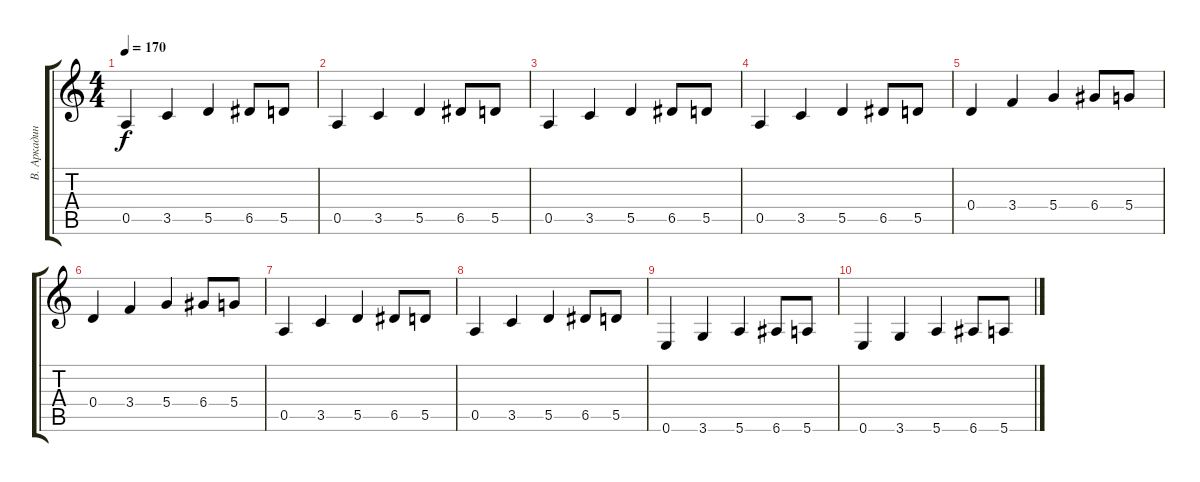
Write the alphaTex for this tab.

\track ("В. Аркадин" "В. Аркадин") {instrument electricguitarmuted}
\staff {score tabs}
\tuning (E4 B3 G3 D3 A2 E2) {hide}
\ts (4 4)
\tempo 170
\clef g2
\ks c
0.5.4{dy f} 3.5.4 5.5.4 6.5.8 5.5.8 |
0.5.4 3.5.4 5.5.4 6.5.8 5.5.8 |
0.5.4 3.5.4 5.5.4 6.5.8 5.5.8 |
0.5.4 3.5.4 5.5.4 6.5.8 5.5.8 |
0.4.4 3.4.4 5.4.4 6.4.8 5.4.8 |
0.4.4 3.4.4 5.4.4 6.4.8 5.4.8 |
0.5.4 3.5.4 5.5.4 6.5.8 5.5.8 |
0.5.4 3.5.4 5.5.4 6.5.8 5.5.8 |
0.6.4 3.6.4 5.6.4 6.6.8 5.6.8 |
0.6.4 3.6.4 5.6.4 6.6.8 5.6.8
